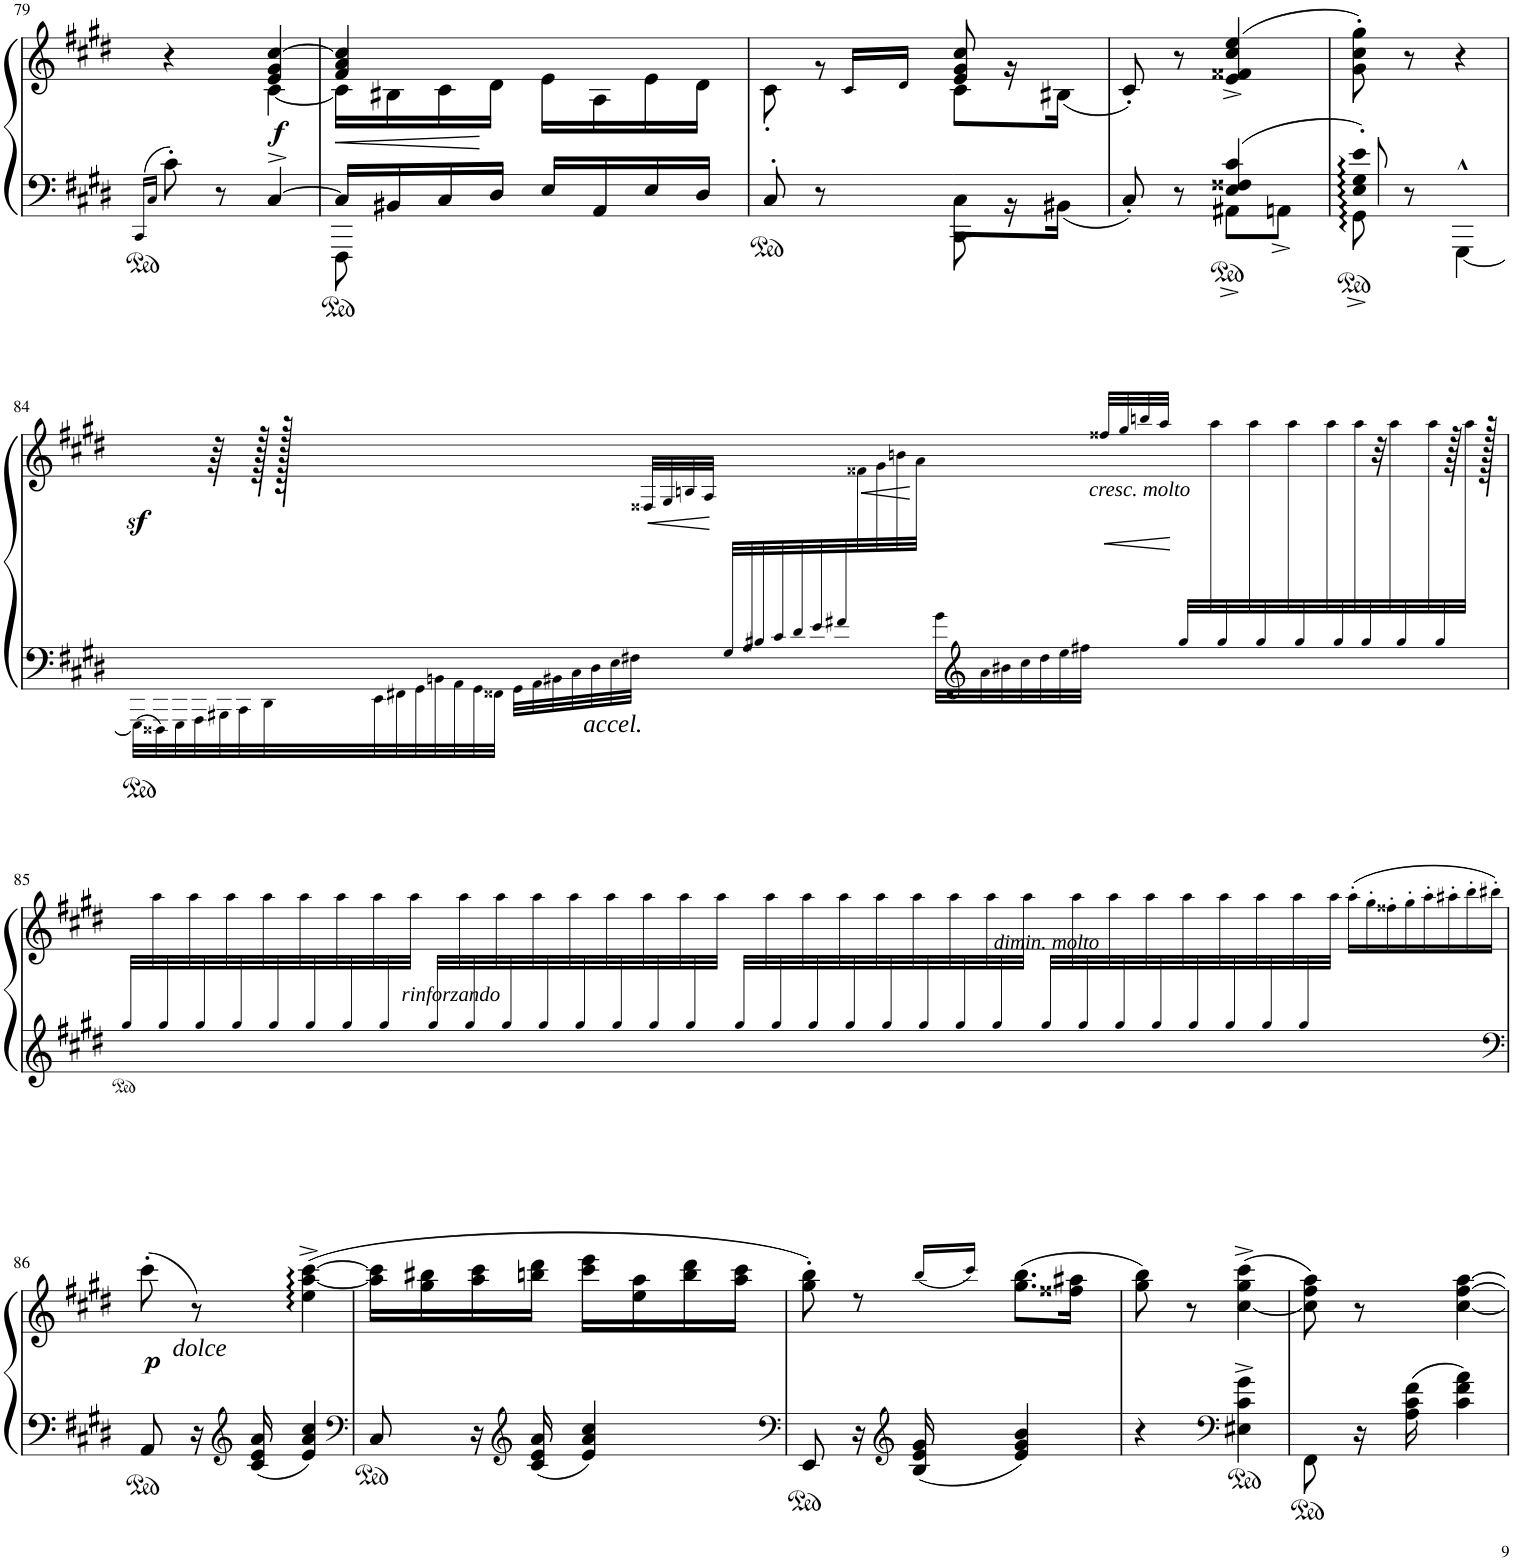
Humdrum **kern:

**kern	**kern	**dynam
*part1	*part1	*part1
*staff2	*staff1	*staff1/2
*I"Piano	*	*
*I'Pno	*	*
!!LO:PB:g=z
*clefF4	*clefG2	*
*k[f#c#g#d#]	*k[f#c#g#d#]	*
*M2/4	*M2/4	*
=79	=79	=79
16qCC#/LL	.	.
16qC#/JJ	.	.
*	*^	*
8c#'\	4r	4ryy	.
8r	.	.	.
!	!	!	!LO:DY:a=2
[>4C#^>/	4e/ 4g#/ [>4cc#/	[4c#\	f
=80	=80	=80	=80
*^	*	*	*
!	!	!	!	!LO:HP:b
16C#/LL]	8FFF#\	4f#/ 4a/ 4cc#/]	16c#\LL]	<
16BB#X/	.	.	16B#X\	.
16C#/	4.ryy	.	16c#\	.
16D#/JJ	.	.	16d#\JJ	[
16E/LL	.	4ryy	16e\LL	.
16AA/	.	.	16A\	.
16E/	.	.	16e\	.
16D#/JJ	.	.	16d#\JJ	.
*v	*v	*	*	*
=80X10	=80X10	=80X10	=80X10
8C#'>/	2ryy	8c#'\	.
8r	.	8r	.
4ryy	.	4ryy	.
*	*v	*v	*
=80X11-	=80X11-	=80X11-
*	*Xtuplet	*
2ryy	6.c#!/LL	.
.	6.d#!/JJ	.
=81-	=81-	=81-
*^	*^	*
8CC#\	8C#\L	8e/ 8g#/ 8cc#/	8c#\L	.
8ryy	16r	8ryy	16r	.
.	16BB#X\JJ	.	(16B#X\JJ	.
*	*	*v	*v	*
=82	=82	=82	=82
8C#'/	4ryy	8c#'/)	.
8r	.	8r	.
4E/ 4F##X/ 4c#/	8AA#X^\L	(>4e/^ 4f##X/^ 4cc#/^ 4ee/^	.
.	8AAn^\J	.	.
=83	=83	=83	=83
8E/' 8G#/' 8e/'	8GG#^\	8g#\' 8cc#\' 8gg#\')	.
8r	4.ryy	8r	.
[<4GGG#^^\	.	4r	.
!!LO:LB:g=z
=84	=84	=84	=84
*Xtuplet	*	*	*
*	*	*^	*
*	*	*	*^	*
!	!	!	!	!	!LO:DY:b
*	*	*	*^	*^	*
*	*	*	*	*	*	*	*
126GGG#!\LLL]	63%8ryy	48.ryy	21%8ryy	128ryy	3ryy	8ryy	sf
126FFF##X!\	.	.	.	.	.	.	.
126GGG#!\	.	.	.	.	.	.	.
126AAA!\	.	.	.	.	.	.	.
.	.	64r	.	.	.	.	.
126BBB#X!\	.	.	.	.	.	.	.
126CC#!\	.	.	.	.	.	.	.
.	.	256r	.	.	.	.	.
126DD#!\	.	.	.	.	.	.	.
.	.	1024r	.	.	.	.	.
.	.	3072ryy	.	.	.	.	.
.	.	32ryy	.	.	.	.	.
126EE!\	.	.	.	.	.	.	.
126FF#X!\	.	.	.	.	.	.	.
126GG#!\	.	.	.	.	.	.	.
126BBn!\	.	.	.	.	.	.	.
.	.	32ryy	.	.	.	.	.
126AA!\	.	.	.	.	.	.	.
126GG#!\	.	.	.	.	.	.	.
126FF##X!\JJJ	.	.	.	.	.	.	.
126GG#!\LLL	.	.	.	.	.	.	.
.	.	32ryy	.	.	.	.	.
126AA!\	.	.	.	.	.	.	.
.	.	.	.	.	.	64ryy	.
126BB#X!\	2688%185ryy	.	.	.	.	.	.
126C#!\	.	.	.	.	.	.	.
!	!	!	!	!	!	!LO:TX:b:i:t=accel.	!
.	.	.	.	.	.	4ryy	.
126D#!\	.	.	.	.	.	.	.
.	.	16ryy	.	.	.	.	.
126E!\	.	.	.	.	.	.	.
126F#X!\JJJ	.	.	.	.	.	.	.
.	.	.	.	126F##X!/LLL	.	.	.
126ryy	.	.	.	.	.	.	.
.	.	.	.	126G#!/	.	.	.
126ryy	.	.	.	.	.	.	.
.	.	.	.	126Bn!/	.	.	.
126ryy	.	.	.	.	.	.	.
.	.	.	.	126A!/JJJ	.	.	.
126ryy	.	.	.	.	.	.	.
.	126G#!/LLL	.	.	18ryy	.	.	.
126ryy	.	.	.	.	.	.	.
.	126A!/	.	.	.	.	.	.
126ryy	.	.	.	.	.	.	.
.	.	4ryy	.	.	.	.	.
.	126B#X!/	.	.	.	.	.	.
126ryy	.	.	.	.	.	.	.
.	126c#!/	.	.	.	.	.	.
126ryy	.	.	.	.	.	.	.
.	126d#!/	.	.	.	.	.	.
126ryy	.	.	.	.	.	.	.
.	126e!/	.	.	.	.	.	.
126ryy	.	.	.	.	.	.	.
.	126f#X!/	.	.	.	.	.	.
126ryy	.	.	.	.	.	.	.
.	63%2ryy	.	.	126f##X!\	.	.	.
126ryy	.	.	.	.	.	.	.
.	.	.	.	126g#!\	.	.	.
126ryy	.	.	.	.	.	.	.
.	.	.	.	126bn!\	.	.	.
126ryy	.	.	.	.	.	.	.
.	.	.	.	126a!\JJJ	.	.	.
126ryy	.	.	.	.	.	.	.
.	126g#!\LLL	.	.	18ryy	.	.	.
*clefG2	*	*	*	*	*	*	*
126ryy	.	.	.	.	.	.	.
.	126a!\	.	.	.	.	.	.
126ryy	.	.	.	.	.	.	.
.	126b#X!\	.	.	.	.	.	.
126ryy	.	.	.	.	.	.	.
.	126cc#!\	.	.	.	.	.	.
126ryy	.	.	.	.	.	.	.
.	126dd#!\	.	.	.	.	.	.
126ryy	.	.	.	.	.	.	.
.	126ee!\	.	.	.	.	.	.
126ryy	.	.	.	.	.	.	.
.	126ff#X!\JJJ	.	.	.	.	.	.
!	!	!	!	!	!	!	!LO:DY:b
126ryy	.	.	.	.	6ryy	.	other-dynamics
.	63%2ryy	.	.	126ff##X!/LLL	.	.	.
126ryy	.	.	.	.	.	.	.
.	.	.	.	126gg#!/	.	.	.
126ryy	.	.	.	.	.	.	.
.	.	.	.	126bbn!/	.	.	.
126ryy	.	.	.	.	.	.	.
.	.	.	.	126aa!/JJJ	.	.	.
126ryy	.	.	.	.	.	.	.
.	63%8ryy	.	.	8064%1045ryy	.	.	.
126gg#!/LLL	.	.	.	.	.	.	.
126ryy	.	.	126aa!\	.	.	.	.
126gg#!/	.	.	126ryy	.	.	.	.
.	.	.	.	.	.	16..ryy	.
126ryy	.	.	126aa!\	.	.	.	.
126gg#!/	.	.	126ryy	.	.	.	.
126ryy	.	.	126aa!\	.	.	.	.
126gg#!/	.	.	126ryy	.	.	.	.
126ryy	.	.	126aa!\	.	.	.	.
126gg#!/	.	.	126ryy	.	.	.	.
126ryy	.	.	126aa!\	.	.	.	.
126gg#!/	.	.	126ryy	.	.	.	.
.	.	32r	.	.	.	.	.
126ryy	.	.	126aa!\	.	.	.	.
126gg#!/	.	.	126ryy	.	.	.	.
126ryy	.	.	126aa!\	.	.	.	.
126gg#!/	.	.	126ryy	.	.	.	.
.	.	128r	.	.	.	.	.
384ryy	.	.	126aa!\JJJ	.	.	.	.
8064%43ryy	.	.	.	.	.	.	.
.	384ryy	512r	.	.	.	.	.
.	.	1536ryy	.	.	.	.	.
!!LO:LB:g=z
=85	=85	=85	=85	=85	=85	=85	=85
!	!	!	!	!	!	!	!LO:DY:a=2
*	*	*v	*v	*v	*v	*v	*
160gg#!/LLL	2ryy	160ryy	other-dynamics
160ryy	.	160aa!\	.
160gg#!/	.	160ryy	.
160ryy	.	160aa!\	.
160gg#!/	.	160ryy	.
160ryy	.	160aa!\	.
160gg#!/	.	160ryy	.
160ryy	.	160aa!\	.
160gg#!/	.	160ryy	.
160ryy	.	160aa!\	.
160gg#!/	.	160ryy	.
160ryy	.	160aa!\	.
160gg#!/	.	160ryy	.
160ryy	.	160aa!\	.
160gg#!/	.	160ryy	.
160ryy	.	160aa!\JJJ	.
160gg#!/LLL	.	160ryy	.
160ryy	.	160aa!\	.
160gg#!/	.	160ryy	.
160ryy	.	160aa!\	.
160gg#!/	.	160ryy	.
160ryy	.	160aa!\	.
160gg#!/	.	160ryy	.
160ryy	.	160aa!\	.
160gg#!/	.	160ryy	.
160ryy	.	160aa!\	.
160gg#!/	.	160ryy	.
160ryy	.	160aa!\	.
160gg#!/	.	160ryy	.
160ryy	.	160aa!\	.
160gg#!/	.	160ryy	.
160ryy	.	160aa!\JJJ	.
160gg#!/LLL	.	160ryy	.
160ryy	.	160aa!\	.
160gg#!/	.	160ryy	.
160ryy	.	160aa!\	.
160gg#!/	.	160ryy	.
160ryy	.	160aa!\	.
160gg#!/	.	160ryy	.
160ryy	.	160aa!\	.
160gg#!/	.	160ryy	.
160ryy	.	160aa!\	.
160gg#!/	.	160ryy	.
160ryy	.	160aa!\	.
160gg#!/	.	160ryy	.
160ryy	.	160aa!\	.
160gg#!/	.	160ryy	.
160ryy	.	160aa!\JJJ	.
!	!	!	!LO:DY:a
160gg#!/LLL	.	160ryy	other-dynamics
160ryy	.	160aa!\	.
160gg#!/	.	160ryy	.
160ryy	.	160aa!\	.
160gg#!/	.	160ryy	.
160ryy	.	160aa!\	.
160gg#!/	.	160ryy	.
160ryy	.	160aa!\	.
160gg#!/	.	160ryy	.
160ryy	.	160aa!\	.
160gg#!/	.	160ryy	.
160ryy	.	160aa!\	.
160gg#!/	.	160ryy	.
160ryy	.	160aa!\	.
160gg#!/	.	160ryy	.
160%17ryy	.	160aa!\JJJ	.
.	.	(80aa'!\LL	.
.	.	80gg#'!\	.
.	.	80ff##X'!\	.
.	.	80gg#'!\	.
.	.	80aa'!\	.
.	.	80aa#X'!\	.
.	.	80bb'!\	.
.	.	80bb#X'!\JJ)	.
!!LO:LB:g=z
=86	=86	=86	=86
*clefF4	*	*	*
!	!	!LO:TX:b:i:t=dolce	!
!	!	!	!LO:DY:b
8ryy	8AA/	(8ccc#'\	p
16r	16ryy	8r)	.
*clefG2	*	*	*
16ryy	16c#/ 16e/ 16a/	.	.
4ryy	4e/ 4a/ 4cc#/	(4ee\^ [<4aa\^ [4ccc#\^	.
=87	=87	=87	=87
*clefF4	*	*	*
8ryy	8C#/	16aa\] 16ccc#\]LL	.
.	.	16gg#\ 16bb#X\	.
16r	16ryy	16aa\ 16ccc#\	.
*clefG2	*	*	*
16ryy	16c#/ 16e/ 16a/	16bbn\ 16ddd#\JJ	.
4ryy	4e/ 4a/ 4cc#/	16ccc#\ 16eee\LL	.
.	.	16ee\ 16aa\	.
.	.	16bb\ 16ddd#\	.
.	.	16aa\ 16ccc#\JJ	.
=88	=88	=88	=88
*clefF4	*	*	*
*	*	*^	*
8ryy	8EE/	8gg#\'> 8bb\'>)	8ryy	.
16r	16ryy	8r	24.ryy	.
*clefG2	*	*	*	*
16ryy	16B/ 16e/ 16g#/	.	(<48.bb!/LL	.
.	.	.	48.ccc#!/JJ)	.
4ryy	4e/ 4g#/ 4b/	(>8.gg#\ 8.bb\L	4ryy	.
.	.	16ff##X\ 16aa#X\Jk	.	.
*v	*v	*	*	*
*	*v	*v	*
=89	=89	=89
4r	8gg#\ 8bb\)	.
.	8r	.
*clefF4	*	*
4E#X\^ 4c#\^ 4g#\^	(>[<4cc#\^ 4gg#\^ 4ccc#\^	.
=90	=90	=90
*^	*	*
8ryy	8FF#\	8cc#\] 8ff#\ 8aa\)	.
16r	16ryy	8r	.
16ryy	16A\ 16c#\ 16f#\	.	.
4ryy	4c#\ 4f#\ 4a\	[<4cc#\ [4ff#\ [4aa\	.
*v	*v	*	*
=	=	=
*-	*-	*-
